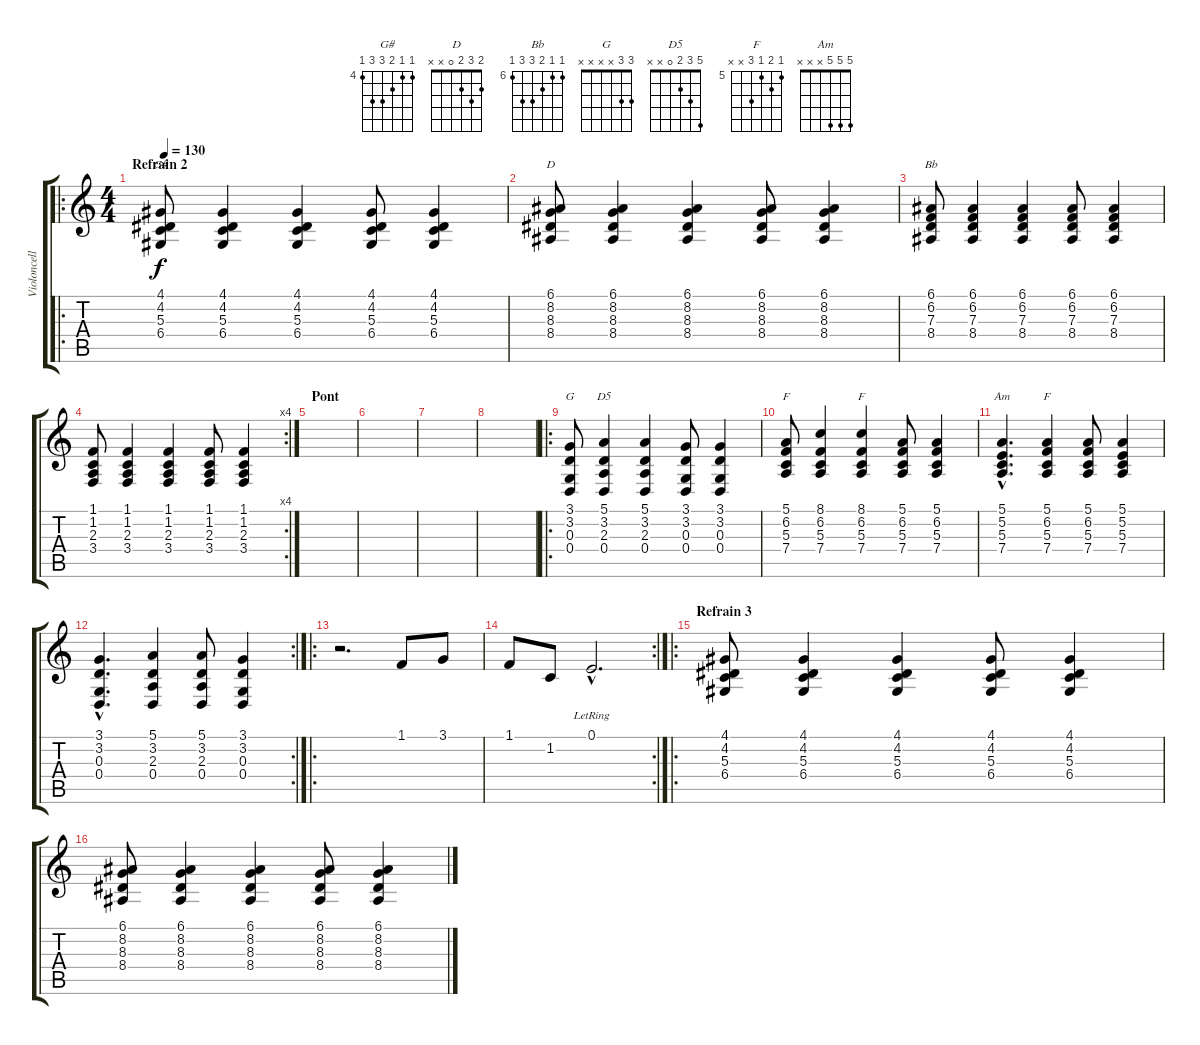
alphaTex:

\track ("Violoncelle" "Violoncell") {instrument cello}
\staff {score tabs}
\tuning (E4 B3 G3 D3 A2 E2) {hide}
\chord ("G#" 4 4 5 6 6 4) {firstfret 4}
\chord ("D" 2 3 2 0 x x)
\chord ("Bb" 6 6 7 8 8 6) {firstfret 6}
\chord ("G" 3 3 x x x x)
\chord ("D5" 5 3 2 0 x x)
\chord ("F" 5 6 5 x x x) {firstfret 5}
\chord ("F" 8 6 5 x x x) {firstfret 5}
\chord ("Am" 5 5 5 x x x)
\chord ("F" 5 6 5 7 x x) {firstfret 5}
\ro
\ts (4 4)
\section ("" "Refrain 2")
\tempo 130
\clef g2
\ks c
(4.1 4.2 5.3 6.4).8{ch "G#" dy f volume 6} (4.1 4.2 5.3 6.4).4 (4.1 4.2 5.3 6.4).4 (4.1 4.2 5.3 6.4).8 (4.1 4.2 5.3 6.4).4 |
(6.1 8.2 8.3 8.4).8{ch "D"} (6.1 8.2 8.3 8.4).4 (6.1 8.2 8.3 8.4).4 (6.1 8.2 8.3 8.4).8 (6.1 8.2 8.3 8.4).4 |
(6.1 6.2 7.3 8.4).8{ch "Bb"} (6.1 6.2 7.3 8.4).4 (6.1 6.2 7.3 8.4).4 (6.1 6.2 7.3 8.4).8 (6.1 6.2 7.3 8.4).4 |
\rc 4
(1.1 1.2 2.3 3.4).8 (1.1 1.2 2.3 3.4).4 (1.1 1.2 2.3 3.4).4 (1.1 1.2 2.3 3.4).8 (1.1 1.2 2.3 3.4).4 |
\section ("" "Pont")
|
|
|
|
\ro
(3.1 3.2 0.3 0.4).8{ch "G"} (5.1 3.2 2.3 0.4).4{ch "D5"} (5.1 3.2 2.3 0.4).4 (3.1 3.2 0.3 0.4).8 (3.1 3.2 0.3 0.4).4 |
(5.1 6.2 5.3 7.4).8{ch "F"} (8.1 6.2 5.3 7.4).4 (8.1 6.2 5.3 7.4).4{ch "F"} (5.1 6.2 5.3 7.4).8 (5.1 6.2 5.3 7.4).4 |
(5.1{hac} 5.2{hac} 5.3 7.4{hac}).4{d ch "Am"} (5.1 6.2 5.3 7.4).4{ch "F"} (5.1 6.2 5.3 7.4).8 (5.1 5.2 5.3 7.4).4 |
\rc 2
(3.1{hac} 3.2{hac} 0.3{hac} 0.4{hac}).4{d} (5.1 3.2 2.3 0.4).4 (5.1 3.2 2.3 0.4).8 (3.1 3.2 0.3 0.4).4 |
\ro
r.2{d} 1.1.8 3.1.8 |
\rc 2
1.1.8 1.2.8 0.1{hac lr}.2{d} |
\ro
\section ("" "Refrain 3")
(4.1 4.2 5.3 6.4).8{volume 6} (4.1 4.2 5.3 6.4).4 (4.1 4.2 5.3 6.4).4 (4.1 4.2 5.3 6.4).8 (4.1 4.2 5.3 6.4).4 |
(6.1 8.2 8.3 8.4).8 (6.1 8.2 8.3 8.4).4 (6.1 8.2 8.3 8.4).4 (6.1 8.2 8.3 8.4).8 (6.1 8.2 8.3 8.4).4
